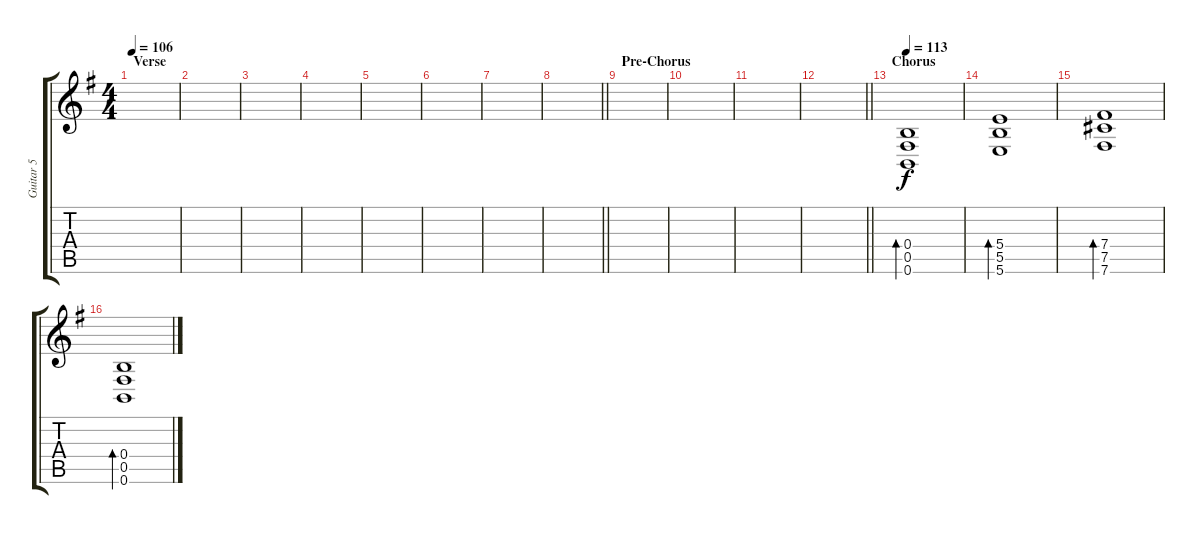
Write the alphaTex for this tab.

\track ("Guitar 5" "Guitar 5") {instrument acousticguitarsteel}
\staff {score tabs}
\tuning (Db4 Ab3 E3 B2 Gb2 B1) {hide}
\ts (4 4)
\section ("" "Verse")
\tempo 106
\clef g2
\ks g
|
|
|
|
|
|
|
\barLineRight lightlight
|
\section ("" "Pre-Chorus")
|
|
|
\barLineRight lightlight
|
\section ("" "Chorus")
\tempo 113
(0.4 0.5 0.6).1{bd 240} |
(5.4 5.5 5.6).1{bd 240} |
(7.4 7.5 7.6).1{bd 240} |
(0.4 0.5 0.6).1{bd 240}
